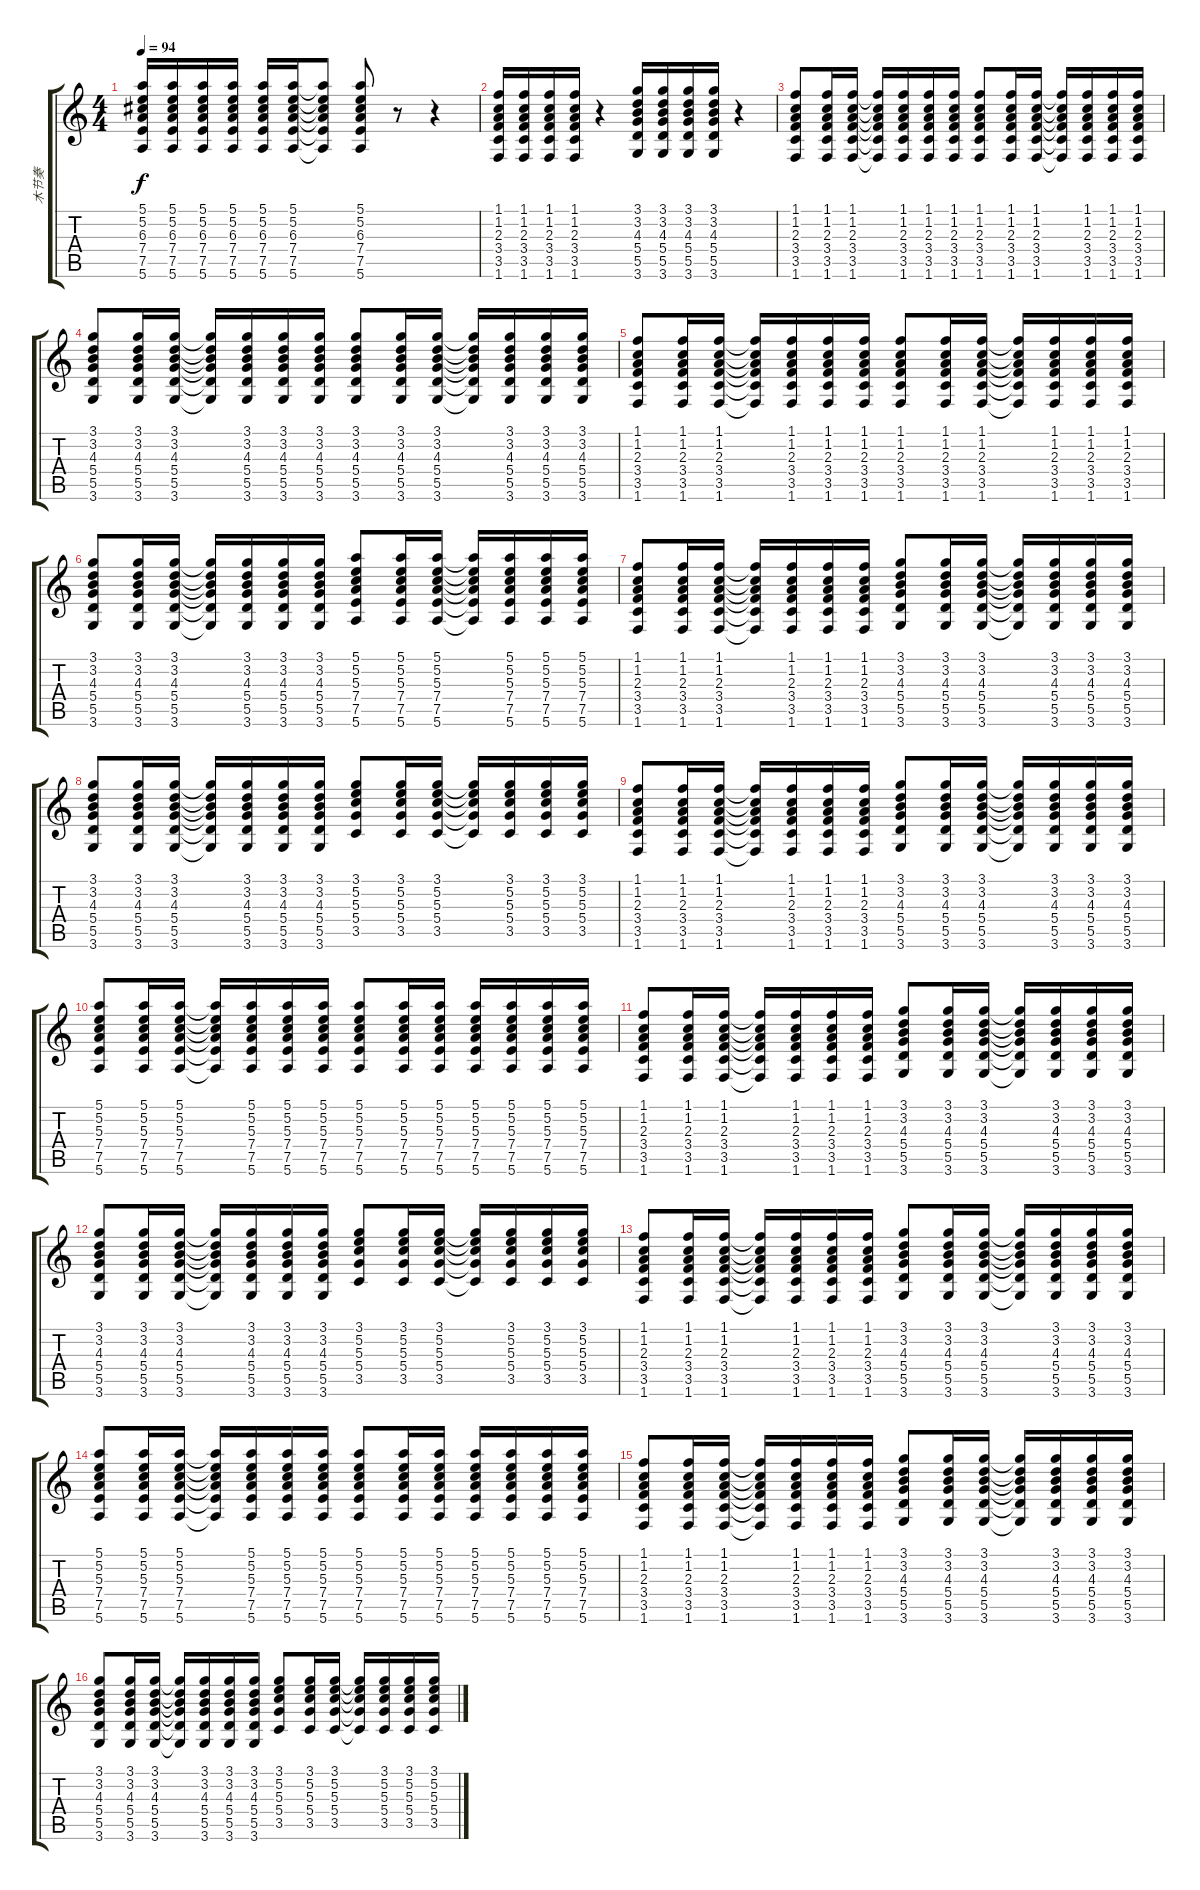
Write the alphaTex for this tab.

\track ("木节奏" "木节奏") {instrument acousticguitarsteel}
\staff {score tabs}
\tuning (E4 B3 G3 D3 A2 E2) {hide}
\ts (4 4)
\tempo 94
\clef g2
\ks c
(5.1 5.2 6.3 7.4 7.5 5.6).16{dy f} (5.1 5.2 6.3 7.4 7.5 5.6).16 (5.1 5.2 6.3 7.4 7.5 5.6).16 (5.1 5.2 6.3 7.4 7.5 5.6).16 (5.1 5.2 6.3 7.4 7.5 5.6).16 (5.1 5.2 6.3 7.4 7.5 5.6).16 (5.1{t} 5.2{t} 6.3{t} 7.4{t} 7.5{t} 5.6{t}).8 (5.1 5.2 6.3 7.4 7.5 5.6).8 r.8 r.4 |
(1.1 1.2 2.3 3.4 3.5 1.6).16 (1.1 1.2 2.3 3.4 3.5 1.6).16 (1.1 1.2 2.3 3.4 3.5 1.6).16 (1.1 1.2 2.3 3.4 3.5 1.6).16 r.4 (3.1 3.2 4.3 5.4 5.5 3.6).16 (3.1 3.2 4.3 5.4 5.5 3.6).16 (3.1 3.2 4.3 5.4 5.5 3.6).16 (3.1 3.2 4.3 5.4 5.5 3.6).16 r.4 |
(1.1 1.2 2.3 3.4 3.5 1.6).8 (1.1 1.2 2.3 3.4 3.5 1.6).16 (1.1 1.2 2.3 3.4 3.5 1.6).16 (1.1{t} 1.2{t} 2.3{t} 3.4{t} 3.5{t} 1.6{t}).16 (1.1 1.2 2.3 3.4 3.5 1.6).16 (1.1 1.2 2.3 3.4 3.5 1.6).16 (1.1 1.2 2.3 3.4 3.5 1.6).16 (1.1 1.2 2.3 3.4 3.5 1.6).8 (1.1 1.2 2.3 3.4 3.5 1.6).16 (1.1 1.2 2.3 3.4 3.5 1.6).16 (1.1{t} 1.2{t} 2.3{t} 3.4{t} 3.5{t} 1.6{t}).16 (1.1 1.2 2.3 3.4 3.5 1.6).16 (1.1 1.2 2.3 3.4 3.5 1.6).16 (1.1 1.2 2.3 3.4 3.5 1.6).16 |
(3.1 3.2 4.3 5.4 5.5 3.6).8 (3.1 3.2 4.3 5.4 5.5 3.6).16 (3.1 3.2 4.3 5.4 5.5 3.6).16 (3.1{t} 3.2{t} 4.3{t} 5.4{t} 5.5{t} 3.6{t}).16 (3.1 3.2 4.3 5.4 5.5 3.6).16 (3.1 3.2 4.3 5.4 5.5 3.6).16 (3.1 3.2 4.3 5.4 5.5 3.6).16 (3.1 3.2 4.3 5.4 5.5 3.6).8 (3.1 3.2 4.3 5.4 5.5 3.6).16 (3.1 3.2 4.3 5.4 5.5 3.6).16 (3.1{t} 3.2{t} 4.3{t} 5.4{t} 5.5{t} 3.6{t}).16 (3.1 3.2 4.3 5.4 5.5 3.6).16 (3.1 3.2 4.3 5.4 5.5 3.6).16 (3.1 3.2 4.3 5.4 5.5 3.6).16 |
(1.1 1.2 2.3 3.4 3.5 1.6).8 (1.1 1.2 2.3 3.4 3.5 1.6).16 (1.1 1.2 2.3 3.4 3.5 1.6).16 (1.1{t} 1.2{t} 2.3{t} 3.4{t} 3.5{t} 1.6{t}).16 (1.1 1.2 2.3 3.4 3.5 1.6).16 (1.1 1.2 2.3 3.4 3.5 1.6).16 (1.1 1.2 2.3 3.4 3.5 1.6).16 (1.1 1.2 2.3 3.4 3.5 1.6).8 (1.1 1.2 2.3 3.4 3.5 1.6).16 (1.1 1.2 2.3 3.4 3.5 1.6).16 (1.1{t} 1.2{t} 2.3{t} 3.4{t} 3.5{t} 1.6{t}).16 (1.1 1.2 2.3 3.4 3.5 1.6).16 (1.1 1.2 2.3 3.4 3.5 1.6).16 (1.1 1.2 2.3 3.4 3.5 1.6).16 |
(3.1 3.2 4.3 5.4 5.5 3.6).8 (3.1 3.2 4.3 5.4 5.5 3.6).16 (3.1 3.2 4.3 5.4 5.5 3.6).16 (3.1{t} 3.2{t} 4.3{t} 5.4{t} 5.5{t} 3.6{t}).16 (3.1 3.2 4.3 5.4 5.5 3.6).16 (3.1 3.2 4.3 5.4 5.5 3.6).16 (3.1 3.2 4.3 5.4 5.5 3.6).16 (5.1 5.2 5.3 7.4 7.5 5.6).8 (5.1 5.2 5.3 7.4 7.5 5.6).16 (5.1 5.2 5.3 7.4 7.5 5.6).16 (5.1{t} 5.2{t} 5.3{t} 7.4{t} 7.5{t} 5.6{t}).16 (5.1 5.2 5.3 7.4 7.5 5.6).16 (5.1 5.2 5.3 7.4 7.5 5.6).16 (5.1 5.2 5.3 7.4 7.5 5.6).16 |
(1.1 1.2 2.3 3.4 3.5 1.6).8 (1.1 1.2 2.3 3.4 3.5 1.6).16 (1.1 1.2 2.3 3.4 3.5 1.6).16 (1.1{t} 1.2{t} 2.3{t} 3.4{t} 3.5{t} 1.6{t}).16 (1.1 1.2 2.3 3.4 3.5 1.6).16 (1.1 1.2 2.3 3.4 3.5 1.6).16 (1.1 1.2 2.3 3.4 3.5 1.6).16 (3.1 3.2 4.3 5.4 5.5 3.6).8 (3.1 3.2 4.3 5.4 5.5 3.6).16 (3.1 3.2 4.3 5.4 5.5 3.6).16 (3.1{t} 3.2{t} 4.3{t} 5.4{t} 5.5{t} 3.6{t}).16 (3.1 3.2 4.3 5.4 5.5 3.6).16 (3.1 3.2 4.3 5.4 5.5 3.6).16 (3.1 3.2 4.3 5.4 5.5 3.6).16 |
(3.1 3.2 4.3 5.4 5.5 3.6).8 (3.1 3.2 4.3 5.4 5.5 3.6).16 (3.1 3.2 4.3 5.4 5.5 3.6).16 (3.1{t} 3.2{t} 4.3{t} 5.4{t} 5.5{t} 3.6{t}).16 (3.1 3.2 4.3 5.4 5.5 3.6).16 (3.1 3.2 4.3 5.4 5.5 3.6).16 (3.1 3.2 4.3 5.4 5.5 3.6).16 (3.1 5.2 5.3 5.4 3.5).8 (3.1 5.2 5.3 5.4 3.5).16 (3.1 5.2 5.3 5.4 3.5).16 (3.1{t} 5.2{t} 5.3{t} 5.4{t} 3.5{t}).16 (3.1 5.2 5.3 5.4 3.5).16 (3.1 5.2 5.3 5.4 3.5).16 (3.1 5.2 5.3 5.4 3.5).16 |
(1.1 1.2 2.3 3.4 3.5 1.6).8 (1.1 1.2 2.3 3.4 3.5 1.6).16 (1.1 1.2 2.3 3.4 3.5 1.6).16 (1.1{t} 1.2{t} 2.3{t} 3.4{t} 3.5{t} 1.6{t}).16 (1.1 1.2 2.3 3.4 3.5 1.6).16 (1.1 1.2 2.3 3.4 3.5 1.6).16 (1.1 1.2 2.3 3.4 3.5 1.6).16 (3.1 3.2 4.3 5.4 5.5 3.6).8 (3.1 3.2 4.3 5.4 5.5 3.6).16 (3.1 3.2 4.3 5.4 5.5 3.6).16 (3.1{t} 3.2{t} 4.3{t} 5.4{t} 5.5{t} 3.6{t}).16 (3.1 3.2 4.3 5.4 5.5 3.6).16 (3.1 3.2 4.3 5.4 5.5 3.6).16 (3.1 3.2 4.3 5.4 5.5 3.6).16 |
(5.1 5.2 5.3 7.4 7.5 5.6).8 (5.1 5.2 5.3 7.4 7.5 5.6).16 (5.1 5.2 5.3 7.4 7.5 5.6).16 (5.1{t} 5.2{t} 5.3{t} 7.4{t} 7.5{t} 5.6{t}).16 (5.1 5.2 5.3 7.4 7.5 5.6).16 (5.1 5.2 5.3 7.4 7.5 5.6).16 (5.1 5.2 5.3 7.4 7.5 5.6).16 (5.1 5.2 5.3 7.4 7.5 5.6).8 (5.1 5.2 5.3 7.4 7.5 5.6).16 (5.1 5.2 5.3 7.4 7.5 5.6).16 (5.1 5.2 5.3 7.4 7.5 5.6).16 (5.1 5.2 5.3 7.4 7.5 5.6).16 (5.1 5.2 5.3 7.4 7.5 5.6).16 (5.1 5.2 5.3 7.4 7.5 5.6).16 |
(1.1 1.2 2.3 3.4 3.5 1.6).8 (1.1 1.2 2.3 3.4 3.5 1.6).16 (1.1 1.2 2.3 3.4 3.5 1.6).16 (1.1{t} 1.2{t} 2.3{t} 3.4{t} 3.5{t} 1.6{t}).16 (1.1 1.2 2.3 3.4 3.5 1.6).16 (1.1 1.2 2.3 3.4 3.5 1.6).16 (1.1 1.2 2.3 3.4 3.5 1.6).16 (3.1 3.2 4.3 5.4 5.5 3.6).8 (3.1 3.2 4.3 5.4 5.5 3.6).16 (3.1 3.2 4.3 5.4 5.5 3.6).16 (3.1{t} 3.2{t} 4.3{t} 5.4{t} 5.5{t} 3.6{t}).16 (3.1 3.2 4.3 5.4 5.5 3.6).16 (3.1 3.2 4.3 5.4 5.5 3.6).16 (3.1 3.2 4.3 5.4 5.5 3.6).16 |
(3.1 3.2 4.3 5.4 5.5 3.6).8 (3.1 3.2 4.3 5.4 5.5 3.6).16 (3.1 3.2 4.3 5.4 5.5 3.6).16 (3.1{t} 3.2{t} 4.3{t} 5.4{t} 5.5{t} 3.6{t}).16 (3.1 3.2 4.3 5.4 5.5 3.6).16 (3.1 3.2 4.3 5.4 5.5 3.6).16 (3.1 3.2 4.3 5.4 5.5 3.6).16 (3.1 5.2 5.3 5.4 3.5).8 (3.1 5.2 5.3 5.4 3.5).16 (3.1 5.2 5.3 5.4 3.5).16 (3.1{t} 5.2{t} 5.3{t} 5.4{t} 3.5{t}).16 (3.1 5.2 5.3 5.4 3.5).16 (3.1 5.2 5.3 5.4 3.5).16 (3.1 5.2 5.3 5.4 3.5).16 |
(1.1 1.2 2.3 3.4 3.5 1.6).8 (1.1 1.2 2.3 3.4 3.5 1.6).16 (1.1 1.2 2.3 3.4 3.5 1.6).16 (1.1{t} 1.2{t} 2.3{t} 3.4{t} 3.5{t} 1.6{t}).16 (1.1 1.2 2.3 3.4 3.5 1.6).16 (1.1 1.2 2.3 3.4 3.5 1.6).16 (1.1 1.2 2.3 3.4 3.5 1.6).16 (3.1 3.2 4.3 5.4 5.5 3.6).8 (3.1 3.2 4.3 5.4 5.5 3.6).16 (3.1 3.2 4.3 5.4 5.5 3.6).16 (3.1{t} 3.2{t} 4.3{t} 5.4{t} 5.5{t} 3.6{t}).16 (3.1 3.2 4.3 5.4 5.5 3.6).16 (3.1 3.2 4.3 5.4 5.5 3.6).16 (3.1 3.2 4.3 5.4 5.5 3.6).16 |
(5.1 5.2 5.3 7.4 7.5 5.6).8 (5.1 5.2 5.3 7.4 7.5 5.6).16 (5.1 5.2 5.3 7.4 7.5 5.6).16 (5.1{t} 5.2{t} 5.3{t} 7.4{t} 7.5{t} 5.6{t}).16 (5.1 5.2 5.3 7.4 7.5 5.6).16 (5.1 5.2 5.3 7.4 7.5 5.6).16 (5.1 5.2 5.3 7.4 7.5 5.6).16 (5.1 5.2 5.3 7.4 7.5 5.6).8 (5.1 5.2 5.3 7.4 7.5 5.6).16 (5.1 5.2 5.3 7.4 7.5 5.6).16 (5.1 5.2 5.3 7.4 7.5 5.6).16 (5.1 5.2 5.3 7.4 7.5 5.6).16 (5.1 5.2 5.3 7.4 7.5 5.6).16 (5.1 5.2 5.3 7.4 7.5 5.6).16 |
(1.1 1.2 2.3 3.4 3.5 1.6).8 (1.1 1.2 2.3 3.4 3.5 1.6).16 (1.1 1.2 2.3 3.4 3.5 1.6).16 (1.1{t} 1.2{t} 2.3{t} 3.4{t} 3.5{t} 1.6{t}).16 (1.1 1.2 2.3 3.4 3.5 1.6).16 (1.1 1.2 2.3 3.4 3.5 1.6).16 (1.1 1.2 2.3 3.4 3.5 1.6).16 (3.1 3.2 4.3 5.4 5.5 3.6).8 (3.1 3.2 4.3 5.4 5.5 3.6).16 (3.1 3.2 4.3 5.4 5.5 3.6).16 (3.1{t} 3.2{t} 4.3{t} 5.4{t} 5.5{t} 3.6{t}).16 (3.1 3.2 4.3 5.4 5.5 3.6).16 (3.1 3.2 4.3 5.4 5.5 3.6).16 (3.1 3.2 4.3 5.4 5.5 3.6).16 |
(3.1 3.2 4.3 5.4 5.5 3.6).8 (3.1 3.2 4.3 5.4 5.5 3.6).16 (3.1 3.2 4.3 5.4 5.5 3.6).16 (3.1{t} 3.2{t} 4.3{t} 5.4{t} 5.5{t} 3.6{t}).16 (3.1 3.2 4.3 5.4 5.5 3.6).16 (3.1 3.2 4.3 5.4 5.5 3.6).16 (3.1 3.2 4.3 5.4 5.5 3.6).16 (3.1 5.2 5.3 5.4 3.5).8 (3.1 5.2 5.3 5.4 3.5).16 (3.1 5.2 5.3 5.4 3.5).16 (3.1{t} 5.2{t} 5.3{t} 5.4{t} 3.5{t}).16 (3.1 5.2 5.3 5.4 3.5).16 (3.1 5.2 5.3 5.4 3.5).16 (3.1 5.2 5.3 5.4 3.5).16
